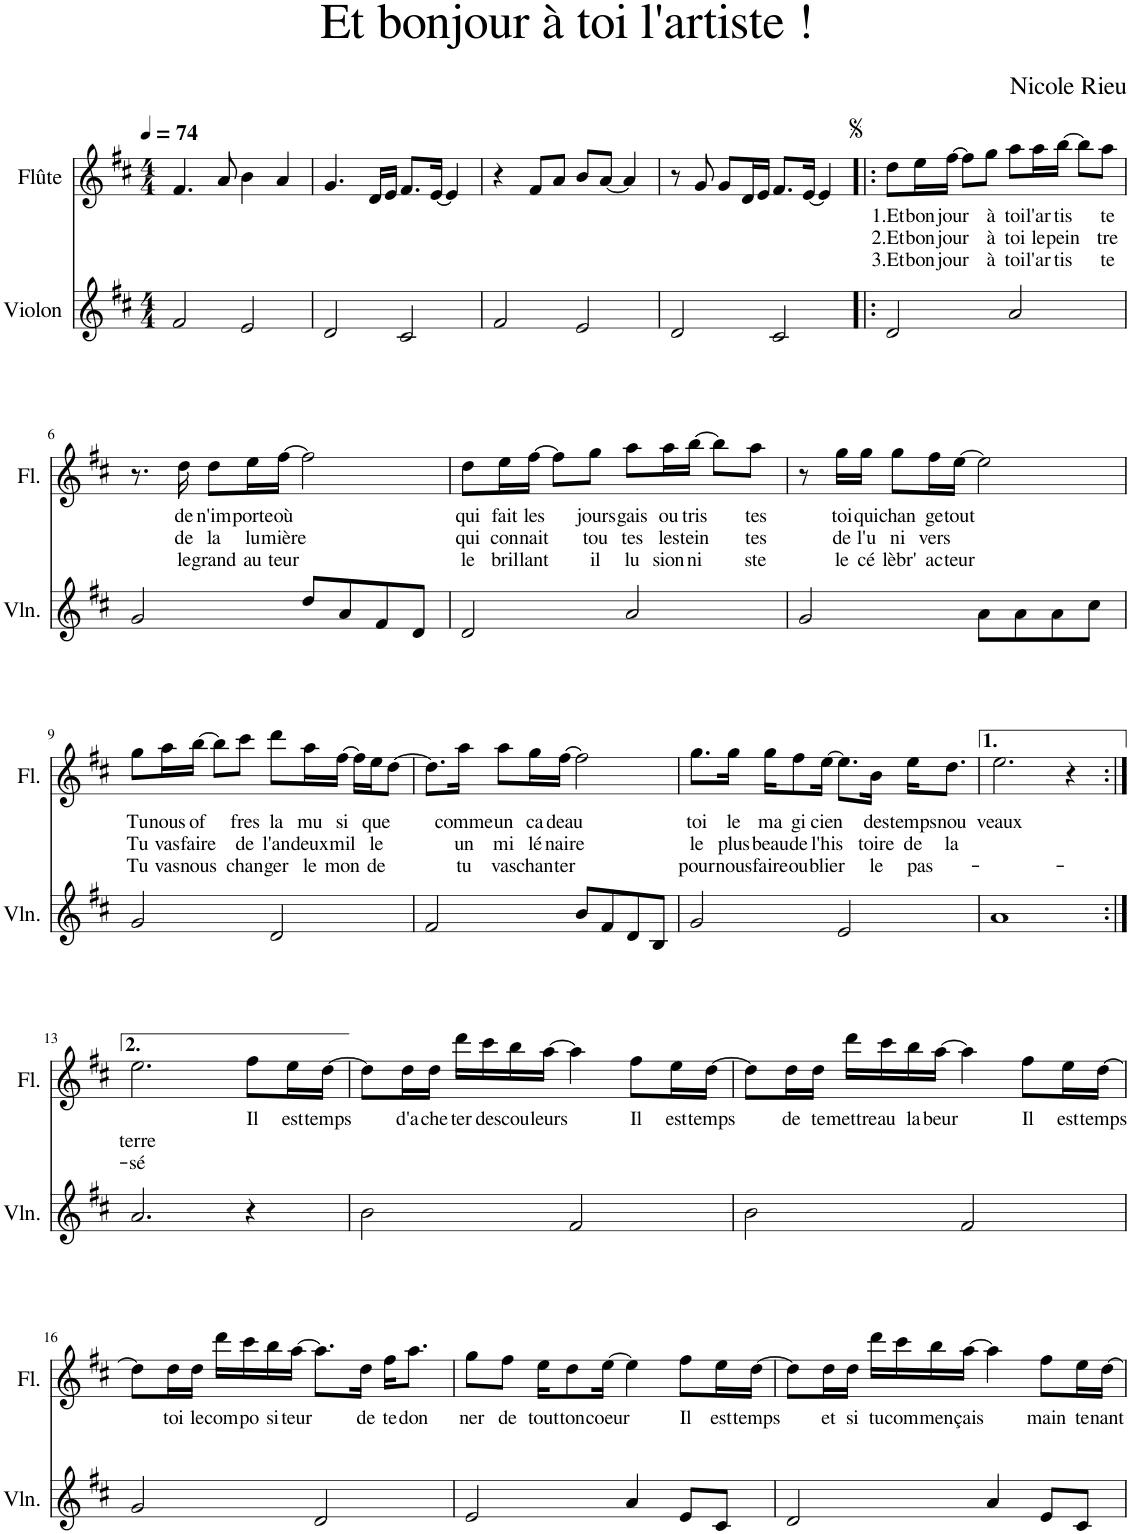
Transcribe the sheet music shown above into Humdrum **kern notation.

**kern	**kern	**text	**text	**text
*part2	*part1	*part1	*part1	*part1
*staff2	*staff1	*staff1	*staff1	*staff1
*I"Violon	*I"Flûte	*	*	*
*I'Vln.	*I'Fl.	*	*	*
*clefG2	*clefG2	*	*	*
*k[f#c#]	*k[f#c#]	*	*	*
*M4/4	*M4/4	*	*	*
*MM74	*MM74	*	*	*
=1	=1	=1	=1	=1
2f#/	4.f#/	.	.	.
.	8a/	.	.	.
2e/	4b\	.	.	.
.	4a/	.	.	.
=2	=2	=2	=2	=2
2d/	4.g/	.	.	.
.	16d/LL	.	.	.
.	16e/JJ	.	.	.
2c#/	8.f#/L	.	.	.
.	[16e/Jk	.	.	.
.	4e/]	.	.	.
=3	=3	=3	=3	=3
2f#/	4r	.	.	.
.	8f#/L	.	.	.
.	8a/J	.	.	.
2e/	8b/L	.	.	.
.	[8a/J	.	.	.
.	4a/]	.	.	.
=4	=4	=4	=4	=4
2d/	8r	.	.	.
.	8g/	.	.	.
.	8g/L	.	.	.
.	16d/L	.	.	.
.	16e/JJ	.	.	.
2c#/	8.f#/L	.	.	.
.	[16e/Jk	.	.	.
.	4e/]	.	.	.
=5!|:	=5!|:	=5!|:	=5!|:	=5!|:
!	!	!LO:LY:b	!LO:LY:b	!LO:LY:b
2d/	8dd\L	1.Et	2.Et	3.Et
!	!	!LO:LY:b	!LO:LY:b	!LO:LY:b
.	16ee\L	bon-	bon	bon
!	!	!LO:LY:b	!LO:LY:b	!LO:LY:b
.	[16ff#\JJ	-jour	jour	jour
.	8ff#\L]	.	.	.
!	!	!LO:LY:b	!LO:LY:b	!LO:LY:b
.	8gg\J	à	à	à
!	!	!LO:LY:b	!LO:LY:b	!LO:LY:b
2a/	8aa\L	toi	toi	toi
!	!	!LO:LY:b	!LO:LY:b	!LO:LY:b
.	16aa\L	l'ar	le	l'ar
!	!	!LO:LY:b	!LO:LY:b	!LO:LY:b
.	[16bb\JJ	tis	pein	tis
.	8bb\L]	.	.	.
!	!	!LO:LY:b	!LO:LY:b	!LO:LY:b
.	8aa\J	te	tre	te
!!LO:LB:g=z
=6	=6	=6	=6	=6
2g/	8.r	.	.	.
!	!	!LO:LY:b	!LO:LY:b	!LO:LY:b
.	16dd\	de	de	le
!	!	!LO:LY:b	!LO:LY:b	!LO:LY:b
.	8dd\L	n'im	la	grand
!	!	!LO:LY:b	!LO:LY:b	!LO:LY:b
.	16ee\L	porte	lu	au
!	!	!LO:LY:b	!LO:LY:b	!LO:LY:b
.	[16ff#\JJ	où	mière	teur
8dd/L	2ff#\]	.	.	.
8a/	.	.	.	.
8f#/	.	.	.	.
8d/J	.	.	.	.
=7	=7	=7	=7	=7
!	!	!LO:LY:b	!LO:LY:b	!LO:LY:b
2d/	8dd\L	qui	qui	le
!	!	!LO:LY:b	!LO:LY:b	!LO:LY:b
.	16ee\L	fait	con	bril
!	!	!LO:LY:b	!LO:LY:b	!LO:LY:b
.	[16ff#\JJ	les	nait	lant
.	8ff#\L]	.	.	.
!	!	!LO:LY:b	!LO:LY:b	!LO:LY:b
.	8gg\J	jours	tou	il
!	!	!LO:LY:b	!LO:LY:b	!LO:LY:b
2a/	8aa\L	gais	tes	lu
!	!	!LO:LY:b	!LO:LY:b	!LO:LY:b
.	16aa\L	ou	les	sion
!	!	!LO:LY:b	!LO:LY:b	!LO:LY:b
.	[16bb\JJ	tris	tein	ni
.	8bb\L]	.	.	.
!	!	!LO:LY:b	!LO:LY:b	!LO:LY:b
.	8aa\J	tes	tes	ste
=8	=8	=8	=8	=8
2g/	8r	.	.	.
!	!	!LO:LY:b	!LO:LY:b	!LO:LY:b
.	16gg\LL	toi	de	le
!	!	!LO:LY:b	!LO:LY:b	!LO:LY:b
.	16gg\JJ	qui	l'u	cé
!	!	!LO:LY:b	!LO:LY:b	!LO:LY:b
.	8gg\L	chan	ni	lèbr'
!	!	!LO:LY:b	!LO:LY:b	!LO:LY:b
.	16ff#\L	ge	vers	ac
!	!	!LO:LY:b	!	!LO:LY:b
.	[16ee\JJ	tout	.	teur
8a\L	2ee\]	.	.	.
8a\	.	.	.	.
8a\	.	.	.	.
8cc#\J	.	.	.	.
!!LO:LB:g=z
=9	=9	=9	=9	=9
!	!	!LO:LY:b	!LO:LY:b	!LO:LY:b
2g/	8gg\L	Tu	Tu	Tu
!	!	!LO:LY:b	!LO:LY:b	!LO:LY:b
.	16aa\L	nous	vas	vas
!	!	!LO:LY:b	!LO:LY:b	!LO:LY:b
.	[16bb\JJ	of	faire	nous
.	8bb\L]	.	.	.
!	!	!LO:LY:b	!LO:LY:b	!LO:LY:b
.	8ccc#\J	fres	de	chan
!	!	!LO:LY:b	!LO:LY:b	!LO:LY:b
2d/	8ddd\L	la	l'an	ger
!	!	!LO:LY:b	!LO:LY:b	!LO:LY:b
.	16aa\L	mu	deux	le
!	!	!LO:LY:b	!LO:LY:b	!LO:LY:b
.	[16ff#\JJ	si	mil	mon
.	16ff#\LL]	.	.	.
!	!	!LO:LY:b	!LO:LY:b	!LO:LY:b
.	16ee\J	que	le	de
.	[8dd\J	.	.	.
=10	=10	=10	=10	=10
2f#/	8.dd\L]	.	.	.
!	!	!LO:LY:b	!LO:LY:b	!LO:LY:b
.	16aa\Jk	comme	un	tu
!	!	!LO:LY:b	!LO:LY:b	!LO:LY:b
.	8aa\L	un	mi	vas
!	!	!LO:LY:b	!LO:LY:b	!LO:LY:b
.	16gg\L	ca	lé	chan
!	!	!LO:LY:b	!LO:LY:b	!LO:LY:b
.	[16ff#\JJ	deau	naire	ter
8b/L	2ff#\]	.	.	.
8f#/	.	.	.	.
8d/	.	.	.	.
8B/J	.	.	.	.
=11	=11	=11	=11	=11
!	!	!LO:LY:b	!LO:LY:b	!LO:LY:b
2g/	8.gg\L	toi	le	pour
!	!	!LO:LY:b	!LO:LY:b	!LO:LY:b
.	16gg\Jk	le	plus	nous
!	!	!LO:LY:b	!LO:LY:b	!LO:LY:b
.	16gg\KL	ma	beau	faire
!	!	!LO:LY:b	!LO:LY:b	!LO:LY:b
.	8ff#\	gi	de	ou
!	!	!LO:LY:b	!LO:LY:b	!LO:LY:b
.	[16ee\Jk	cien	l'his	blier
2e/	8.ee\L]	.	.	.
!	!	!LO:LY:b	!LO:LY:b	!LO:LY:b
.	16b\Jk	des	toire	le
!	!	!LO:LY:b	!LO:LY:b	!LO:LY:b
.	16ee\KL	temps	de	pas-
!	!	!LO:LY:b	!LO:LY:b	!
.	8.dd\J	nou	la	.
=12	=12	=12	=12	=12
!	!	!LO:LY:b	!	!
1a	2.ee\	veaux	.	.
.	4r	.	.	.
!!LO:LB:g=z
=13:|!	=13:|!	=13:|!	=13:|!	=13:|!
!	!	!	!LO:LY:b	!LO:LY:b
2.a/	2.ee\	.	terre	sé
!	!	!LO:LY:b	!	!
4r	8ff#\L	Il	.	.
!	!	!LO:LY:b	!	!
.	16ee\L	est	.	.
!	!	!LO:LY:b	!	!
.	[16dd\JJ	temps	.	.
=14	=14	=14	=14	=14
2b\	8dd\L]	.	.	.
!	!	!LO:LY:b	!	!
.	16dd\L	d'a	.	.
!	!	!LO:LY:b	!	!
.	16dd\JJ	che	.	.
!	!	!LO:LY:b	!	!
.	16ddd\LL	ter	.	.
!	!	!LO:LY:b	!	!
.	16ccc#\	des	.	.
!	!	!LO:LY:b	!	!
.	16bb\	cou	.	.
!	!	!LO:LY:b	!	!
.	[16aa\JJ	leurs	.	.
2f#/	4aa\]	.	.	.
!	!	!LO:LY:b	!	!
.	8ff#\L	Il	.	.
!	!	!LO:LY:b	!	!
.	16ee\L	est	.	.
!	!	!LO:LY:b	!	!
.	[16dd\JJ	temps	.	.
=15	=15	=15	=15	=15
2b\	8dd\L]	.	.	.
!	!	!LO:LY:b	!	!
.	16dd\L	de	.	.
!	!	!LO:LY:b	!	!
.	16dd\JJ	te	.	.
!	!	!LO:LY:b	!	!
.	16ddd\LL	mettre	.	.
!	!	!LO:LY:b	!	!
.	16ccc#\	au	.	.
!	!	!LO:LY:b	!	!
.	16bb\	la	.	.
!	!	!LO:LY:b	!	!
.	[16aa\JJ	beur	.	.
2f#/	4aa\]	.	.	.
!	!	!LO:LY:b	!	!
.	8ff#\L	Il	.	.
!	!	!LO:LY:b	!	!
.	16ee\L	est	.	.
!	!	!LO:LY:b	!	!
.	[16dd\JJ	temps	.	.
!!LO:LB:g=z
=16	=16	=16	=16	=16
2g/	8dd\L]	.	.	.
!	!	!LO:LY:b	!	!
.	16dd\L	toi	.	.
!	!	!LO:LY:b	!	!
.	16dd\JJ	le	.	.
!	!	!LO:LY:b	!	!
.	16ddd\LL	com	.	.
!	!	!LO:LY:b	!	!
.	16ccc#\	po	.	.
!	!	!LO:LY:b	!	!
.	16bb\	si	.	.
!	!	!LO:LY:b	!	!
.	[16aa\JJ	teur	.	.
2d/	8.aa\L]	.	.	.
!	!	!LO:LY:b	!	!
.	16dd\Jk	de	.	.
!	!	!LO:LY:b	!	!
.	16ff#\KL	te	.	.
!	!	!LO:LY:b	!	!
.	8.aa\J	don	.	.
=17	=17	=17	=17	=17
!	!	!LO:LY:b	!	!
2e/	8gg\L	ner	.	.
!	!	!LO:LY:b	!	!
.	8ff#\J	de	.	.
!	!	!LO:LY:b	!	!
.	16ee\KL	tout	.	.
!	!	!LO:LY:b	!	!
.	8dd\	ton	.	.
!	!	!LO:LY:b	!	!
.	[16ee\Jk	coeur	.	.
4a/	4ee\]	.	.	.
!	!	!LO:LY:b	!	!
8e/L	8ff#\L	Il	.	.
!	!	!LO:LY:b	!	!
8c#/J	16ee\L	est	.	.
!	!	!LO:LY:b	!	!
.	[16dd\JJ	temps	.	.
=18	=18	=18	=18	=18
2d/	8dd\L]	.	.	.
!	!	!LO:LY:b	!	!
.	16dd\L	et	.	.
!	!	!LO:LY:b	!	!
.	16dd\JJ	si	.	.
!	!	!LO:LY:b	!	!
.	16ddd\LL	tu	.	.
!	!	!LO:LY:b	!	!
.	16ccc#\	com	.	.
!	!	!LO:LY:b	!	!
.	16bb\	men	.	.
!	!	!LO:LY:b	!	!
.	[16aa\JJ	çais	.	.
4a/	4aa\]	.	.	.
!	!	!LO:LY:b	!	!
8e/L	8ff#\L	main	.	.
!	!	!LO:LY:b	!	!
8c#/J	16ee\L	te	.	.
!	!	!LO:LY:b	!	!
.	[16dd\JJ	nant	.	.
=	=	=	=	=
*-	*-	*-	*-	*-
